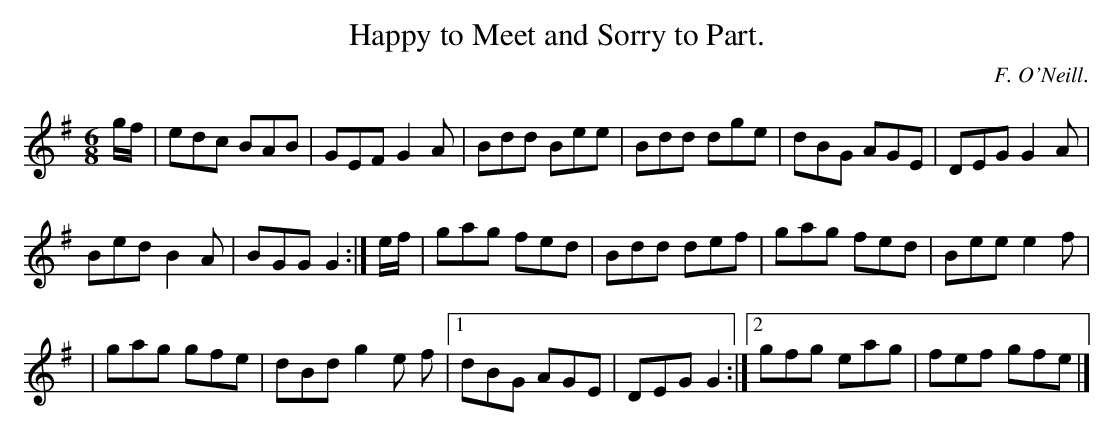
X:1
T: Happy to Meet and Sorry to Part.
C: F. O'Neill.
M: 6/8
K: G
g/f/|edc BAB|GEF G2 A|Bdd Bee|Bdd dge|dBG AGE|DEG G2 A|
Bed B2 A|BGG G2:|e/f/|gag fed|Bdd def|gag fed|Bee e2 f|
|gag gfe|dBd g2 e f|[1 dBG AGE|DEG G2:|[2 gfg eag|fef gfe|]
